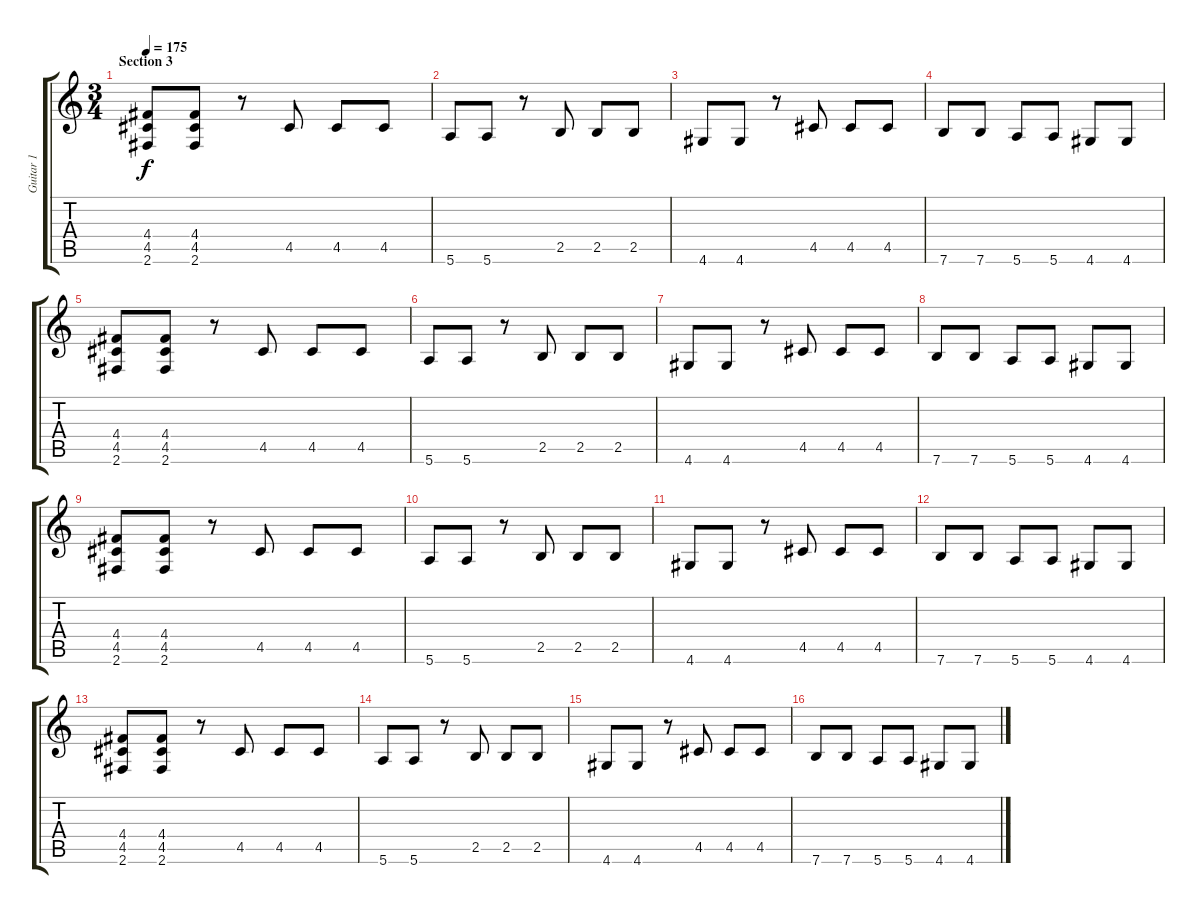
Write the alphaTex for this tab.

\track ("Guitar 1" "Guitar 1") {instrument distortionguitar}
\staff {score tabs}
\tuning (E4 B3 G3 D3 A2 E2) {hide}
\ts (3 4)
\section ("" "Section 3")
\tempo 175
\clef g2
\ks c
(4.4 4.5 2.6).8{dy f instrument distortionguitar} (4.4 4.5 2.6).8 r.8 4.5.8 4.5.8 4.5.8 |
5.6.8 5.6.8 r.8 2.5.8 2.5.8 2.5.8 |
4.6.8 4.6.8 r.8 4.5.8 4.5.8 4.5.8 |
7.6.8 7.6.8 5.6.8 5.6.8 4.6.8 4.6.8 |
(4.4 4.5 2.6).8 (4.4 4.5 2.6).8 r.8 4.5.8 4.5.8 4.5.8 |
5.6.8 5.6.8 r.8 2.5.8 2.5.8 2.5.8 |
4.6.8 4.6.8 r.8 4.5.8 4.5.8 4.5.8 |
7.6.8 7.6.8 5.6.8 5.6.8 4.6.8 4.6.8 |
(4.4 4.5 2.6).8 (4.4 4.5 2.6).8 r.8 4.5.8 4.5.8 4.5.8 |
5.6.8 5.6.8 r.8 2.5.8 2.5.8 2.5.8 |
4.6.8 4.6.8 r.8 4.5.8 4.5.8 4.5.8 |
7.6.8 7.6.8 5.6.8 5.6.8 4.6.8 4.6.8 |
(4.4 4.5 2.6).8 (4.4 4.5 2.6).8 r.8 4.5.8 4.5.8 4.5.8 |
5.6.8 5.6.8 r.8 2.5.8 2.5.8 2.5.8 |
4.6.8 4.6.8 r.8 4.5.8 4.5.8 4.5.8 |
7.6.8 7.6.8 5.6.8 5.6.8 4.6.8 4.6.8
